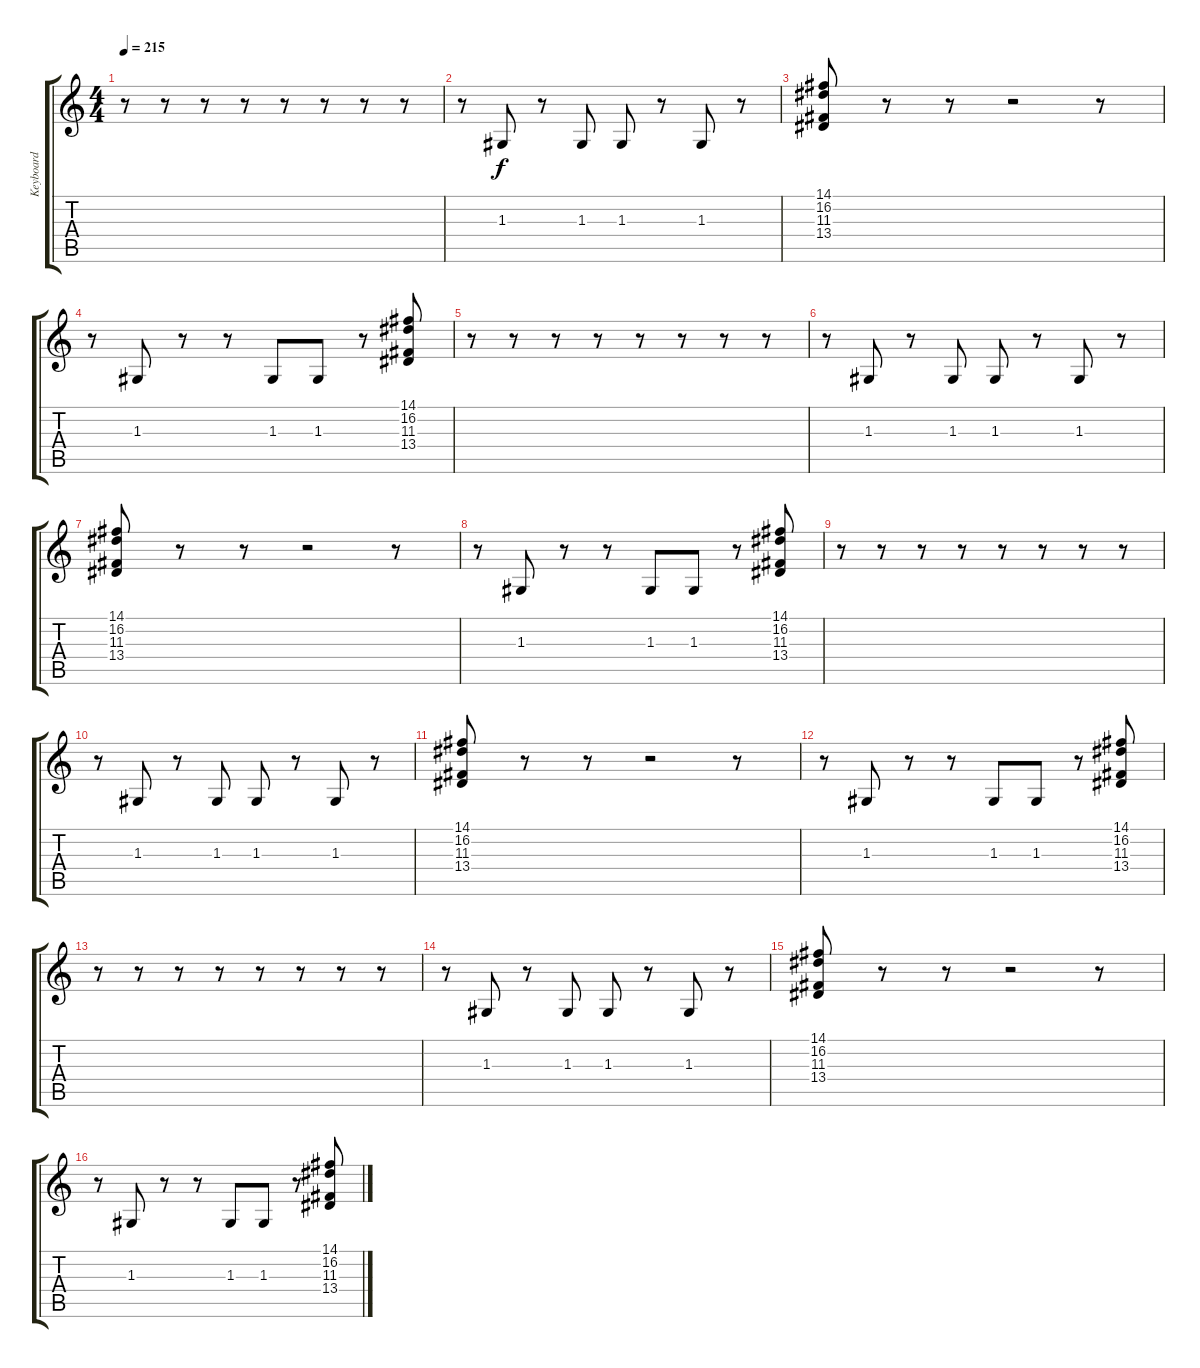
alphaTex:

\track ("Keyboard" "Keyboard") {instrument lead2sawtooth}
\staff {score tabs}
\tuning (E4 B3 G3 D3 A2 E2) {hide}
\ts (4 4)
\tempo 215
\clef g2
\ks c
r.8{dy f} r.8 r.8 r.8 r.8 r.8 r.8 r.8 |
r.8 1.3.8 r.8 1.3.8 1.3.8 r.8 1.3.8 r.8 |
(14.1 16.2 11.3 13.4).8 r.8 r.8 r.2 r.8 |
r.8 1.3.8 r.8 r.8 1.3.8 1.3.8 r.8 (14.1 16.2 11.3 13.4).8 |
r.8 r.8 r.8 r.8 r.8 r.8 r.8 r.8 |
r.8 1.3.8 r.8 1.3.8 1.3.8 r.8 1.3.8 r.8 |
(14.1 16.2 11.3 13.4).8 r.8 r.8 r.2 r.8 |
r.8 1.3.8 r.8 r.8 1.3.8 1.3.8 r.8 (14.1 16.2 11.3 13.4).8 |
r.8 r.8 r.8 r.8 r.8 r.8 r.8 r.8 |
r.8 1.3.8 r.8 1.3.8 1.3.8 r.8 1.3.8 r.8 |
(14.1 16.2 11.3 13.4).8 r.8 r.8 r.2 r.8 |
r.8 1.3.8 r.8 r.8 1.3.8 1.3.8 r.8 (14.1 16.2 11.3 13.4).8 |
r.8 r.8 r.8 r.8 r.8 r.8 r.8 r.8 |
r.8 1.3.8 r.8 1.3.8 1.3.8 r.8 1.3.8 r.8 |
(14.1 16.2 11.3 13.4).8 r.8 r.8 r.2 r.8 |
r.8 1.3.8 r.8 r.8 1.3.8 1.3.8 r.8 (14.1 16.2 11.3 13.4).8
